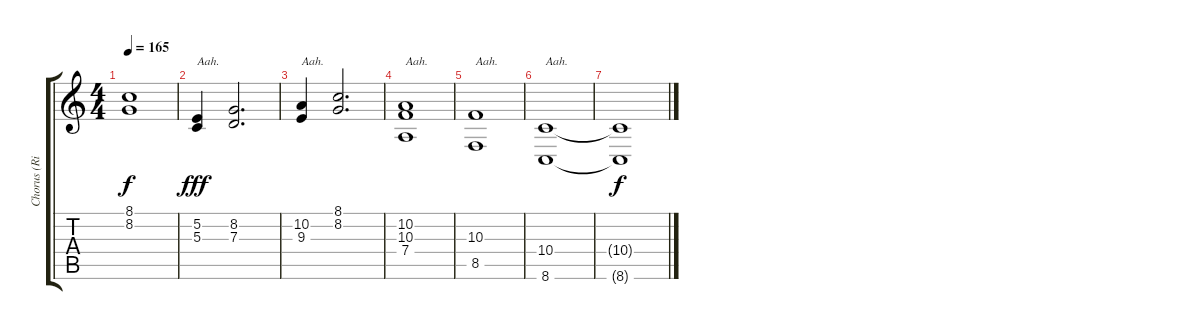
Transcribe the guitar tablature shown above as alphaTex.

\track ("Chorus (Right)" "Chorus (Ri") {instrument choiraahs}
\staff {score tabs}
\tuning (E4 B3 G3 D3 A2 E2) {hide}
\ts (4 4)
\tempo 165
\clef g2
\ks c
(8.1{t} 8.2{t}).1{dy f} |
(5.2 5.3).4{txt "Aah." dy fff} (8.2 7.3).2{d} |
(10.2 9.3).4{txt "Aah."} (8.1 8.2).2{d} |
(10.2 10.3 7.4).1{txt "Aah."} |
(10.3 8.5).1{txt "Aah."} |
(10.4 8.6).1{txt "Aah."} |
(10.4{t} 8.6{t}).1{dy f}
